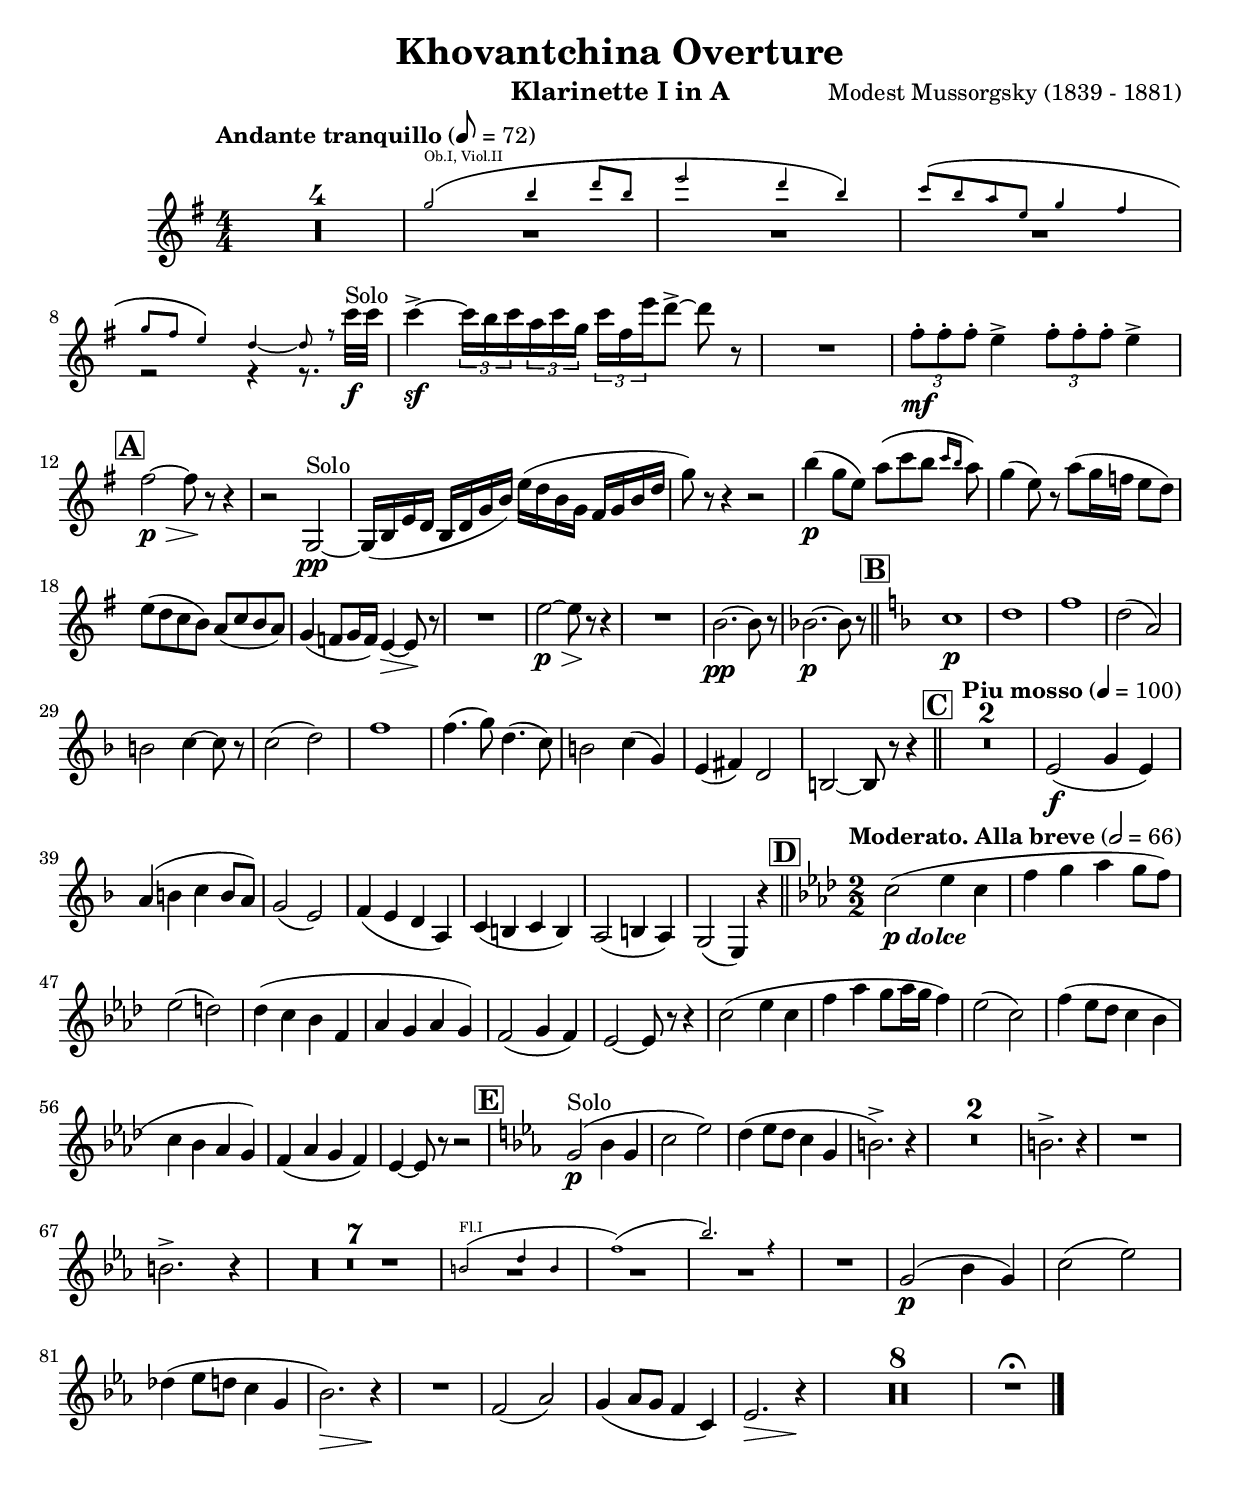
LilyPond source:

%{
%}

\version "2.18.2"
\language "deutsch"

% %{
\paper {
    top-margin = 10\mm
    bottom-margin = 10\mm
    left-margin = 10\mm
    right-margin = 10\mm
    ragged-last = ##t
}
% %}
  
\header{
  title = "Khovantchina Overture"
  subtitle = ""
  composer = "Modest Mussorgsky (1839 - 1881)"
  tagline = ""
}

% Adapt this for automatic line-breaks
mBreak = { \break }

% Useful snippets
pDolce = \markup { \dynamic p \italic \bold "dolce" }


clarinet_I_in_A_Music = {
  \relative c' {
    \transposition a
    \key g \major
    \numericTimeSignature
    \time 4/4
    \tempo "Andante tranquillo" 8 = 72

% line 1
    R1*4
    <<
      {
       \override MultiMeasureRest.staff-position = #-2
        R1 |
        R1 |
        R1 |
        e2\rest e4\rest e8.\rest c''32\f^\markup { Solo } c |
        \revert MultiMeasureRest.staff-position
      }
      \new CueVoice {
        \set instrumentCueName = "Ob.I, Viol.II"
        \stemUp {
          g2^\( h4 d8 h |
          e2 d4 h\) |
          c8^\( h a e g4 fis4 |
          g8 fis e4\) d4~ d8 fis8\rest
        }
      }
    >>
    c'4->~\sf \tuplet 3/2 { c16 h c } \tuplet 3/2 { a c g } \tuplet 3/2 { c fis, e' } d8->~ d r8 |
    R1 |
    \tuplet 3/2 { fis,8-.\mf fis-. fis-. } e4-> \tuplet 3/2 { fis8-. fis-. fis-. } e4-> |
    \mBreak
    
% line 2
    \mark #1
    fis2~\p\> fis8\! r8 r4 |
    r2 g,,\pp^\markup { Solo }~ |
    g16( h e d h d g h) e( d h g fis g h d |
    g8) r8 r4 r2 |
    h4\p( g8 e) a\( c h \grace { c16 h } a8 \) |
    g4( e8) r8 a8( g16 f e8 d)
    \mBreak
    
% line 3
    e(d c h) a( c h a) |
    g4( f8 g16 f) e4~\> e8\! r8 |
    R1
    e'2\p\>~ e8\! r8 r4 |
    R1
    h2.\pp~ h8 r8 |
    b2.\p~ b8 r8 |
    \bar "||" \key f \major
    \mark #2
    c1\p |
    d |
    f |
    d2( a) |
    \mBreak
    
% line 4
    h2 c4~c8 r8 |
    c2( d) |
    f1 |
    f4.( g8) d4.( c8) |
    h2 c4( g) |
    e( fis) d2 |
    h2~ h8 r8 r4 \bar "||"
    \mark #3
    \tempo "Piu mosso" 4 = 100
    R1*2
    e2(\f g4 e4) |
    \mBreak
    
% line 5 (start)
    a( h c h8 a) |
    g2( e2) |
    f4( e d a) |
    c( h c h) |
    a2( h4 a) |
    g2( e4) r4 \bar "||"
    \mark #4
  }
}


clarinet_I_in_B_Music = {
  \relative c' {
    \key as \major
    \numericTimeSignature
    \time 2/2
    \tempo "Moderato. Alla breve" 2 = 66
    
% line 5 (continued)
    c'2(_\pDolce es4 c |
    f g as g8 f) |
    \mBreak
    
% line 6
    es2( d) |
    des4( c b f |
    as g as g) |
    f2( g4 f) |
    es2~ es8 r8 r4 |
    c'2( es4 c |
    f as g8 as16 g f4) |
    es2( c) |
    f4( es8 des c4 b |
    \mBreak
    
% line 7
    c b as g) |
    f( as g f) |
    es~ es8 r8 r2 |
    \mark #5
    \key es \major
    g2\p^\markup {Solo }( b4 g |
    c2 es) |
    d4( es8 d c4 g |
    h2.->) r4 |
    R1*2 |
    h2.-> r4 |
    R1 |
    \mBreak
    
    
% line 8
    h2.-> r4 |
    R1*7 |
    <<
      {
       \override MultiMeasureRest.staff-position = #-2
        R1 |
        R1 |
        R1 |
        \revert MultiMeasureRest.staff-position
      }
      \new CueVoice {
        \set instrumentCueName = "Fl.I"
        \stemUp {
          h2^( d4 h |
          f'1)^( |
          b2.) f4\rest |
        }
      }
    >>
    R1 |
    g,2\p( b4 g) |
    c2( es) |
    \mBreak

% line 9
    des4( es8 d c4 g |
    b2.)\> r4\! |
    R1*1 |
    f2( as) |
    g4( as8 g f4 c) |
    es2.\> r4\! |
    R1*8 |
    R1\fermataMarkup
    \bar "|." |
  }
}


clarinetIIMusic = {
  \relative c' {
  }
}

\bookpart {
  \header{
    instrument = "Klarinette I in A"
  }
  \score {
    \new Staff {
      \compressFullBarRests
      % Make grace notes smaller and more fragile
      $(add-grace-property 'Voice 'NoteHead 'font-size '-5)
      $(add-grace-property 'Voice 'Slur 'height-limit '0.5)
      $(add-grace-property 'Voice 'Flag 'font-size '-5)
      $(add-grace-property 'Voice 'Stem 'length '8)
      $(add-grace-property 'Voice 'Beam 'beam-thickness '0.3)
      $(add-grace-property 'Voice 'Beam 'length-fraction '0.5)
      $(add-grace-property 'Voice 'Beam 'shorten '1)
      \set Score.markFormatter = #format-mark-box-alphabet
      \override DynamicLineSpanner.staff-padding = #3
      \new Voice {
        {
          % \transpose b a
          \clarinet_I_in_A_Music
        }
        \clarinet_I_in_B_Music
      }
    }
  }
}

\bookpart {
  \header{
    instrument = "Klarinette II in A"
  }
  \score {
    \new Staff {
      \compressFullBarRests
      \new Voice {
        \clarinetIIMusic
      }
    }
  }
}
